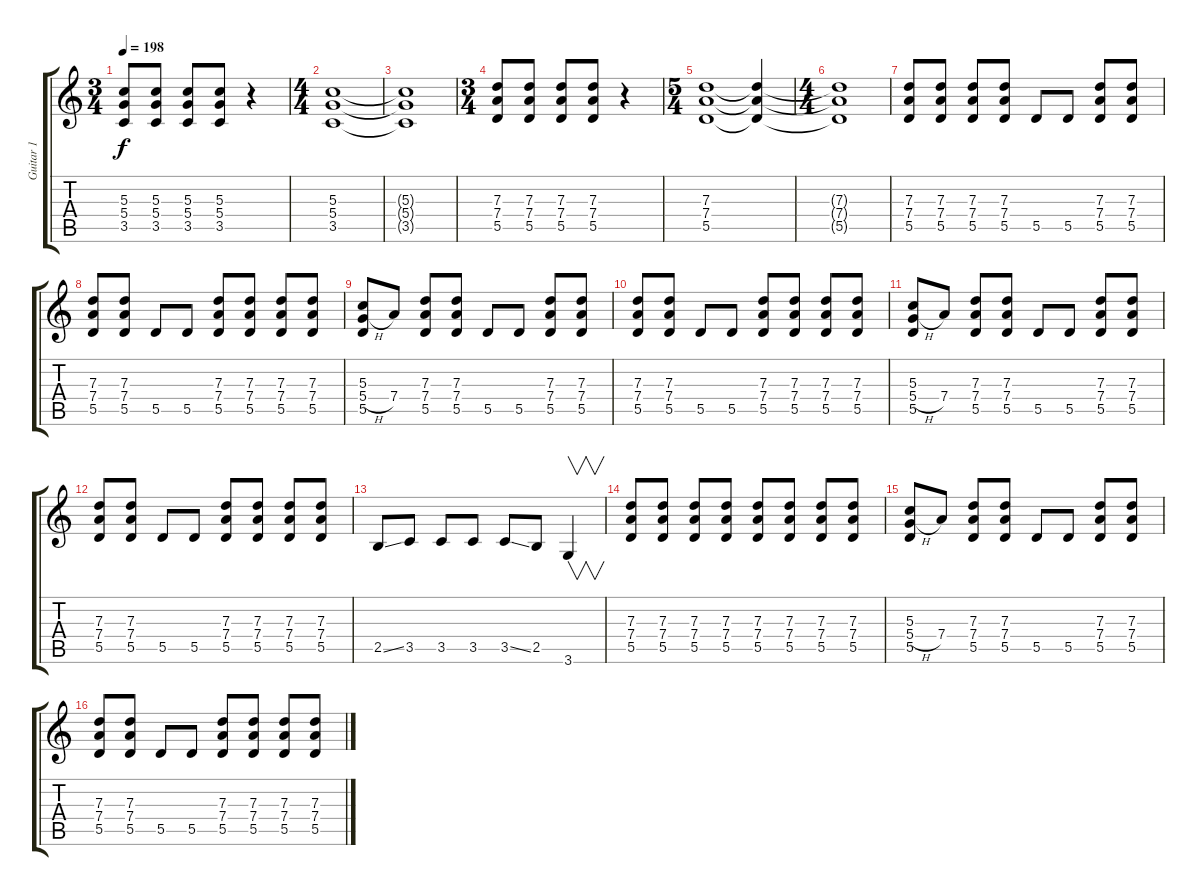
\track ("Guitar 1" "Guitar 1") {instrument overdrivenguitar}
\staff {score tabs}
\tuning (E4 B3 G3 D3 A2 E2) {hide}
\ts (3 4)
\tempo 198
\clef g2
\ks c
(5.3 5.4 3.5).8{dy f} (5.3 5.4 3.5).8 (5.3 5.4 3.5).8 (5.3 5.4 3.5).8 r.4 |
\ts (4 4)
(5.3 5.4 3.5).1 |
(5.3{t} 5.4{t} 3.5{t}).1 |
\ts (3 4)
(7.3 7.4 5.5).8 (7.3 7.4 5.5).8 (7.3 7.4 5.5).8 (7.3 7.4 5.5).8 r.4 |
\ts (5 4)
(7.3 7.4 5.5).1 (7.3{t} 7.4{t} 5.5{t}).4 |
\ts (4 4)
(7.3{t} 7.4{t} 5.5{t}).1 |
(7.3 7.4 5.5).8 (7.3 7.4 5.5).8 (7.3 7.4 5.5).8 (7.3 7.4 5.5).8 5.5.8 5.5.8 (7.3 7.4 5.5).8 (7.3 7.4 5.5).8 |
(7.3 7.4 5.5).8 (7.3 7.4 5.5).8 5.5.8 5.5.8 (7.3 7.4 5.5).8 (7.3 7.4 5.5).8 (7.3 7.4 5.5).8 (7.3 7.4 5.5).8 |
(5.3 5.4{h} 5.5).8 7.4.8 (7.3 7.4 5.5).8 (7.3 7.4 5.5).8 5.5.8 5.5.8 (7.3 7.4 5.5).8 (7.3 7.4 5.5).8 |
(7.3 7.4 5.5).8 (7.3 7.4 5.5).8 5.5.8 5.5.8 (7.3 7.4 5.5).8 (7.3 7.4 5.5).8 (7.3 7.4 5.5).8 (7.3 7.4 5.5).8 |
(5.3 5.4{h} 5.5).8 7.4.8 (7.3 7.4 5.5).8 (7.3 7.4 5.5).8 5.5.8 5.5.8 (7.3 7.4 5.5).8 (7.3 7.4 5.5).8 |
(7.3 7.4 5.5).8 (7.3 7.4 5.5).8 5.5.8 5.5.8 (7.3 7.4 5.5).8 (7.3 7.4 5.5).8 (7.3 7.4 5.5).8 (7.3 7.4 5.5).8 |
2.5{ss}.8 3.5.8 3.5.8 3.5.8 3.5{ss}.8 2.5.8 3.6.4{v} |
(7.3 7.4 5.5).8 (7.3 7.4 5.5).8 (7.3 7.4 5.5).8 (7.3 7.4 5.5).8 (7.3 7.4 5.5).8 (7.3 7.4 5.5).8 (7.3 7.4 5.5).8 (7.3 7.4 5.5).8 |
(5.3 5.4{h} 5.5).8 7.4.8 (7.3 7.4 5.5).8 (7.3 7.4 5.5).8 5.5.8 5.5.8 (7.3 7.4 5.5).8 (7.3 7.4 5.5).8 |
(7.3 7.4 5.5).8 (7.3 7.4 5.5).8 5.5.8 5.5.8 (7.3 7.4 5.5).8 (7.3 7.4 5.5).8 (7.3 7.4 5.5).8 (7.3 7.4 5.5).8
